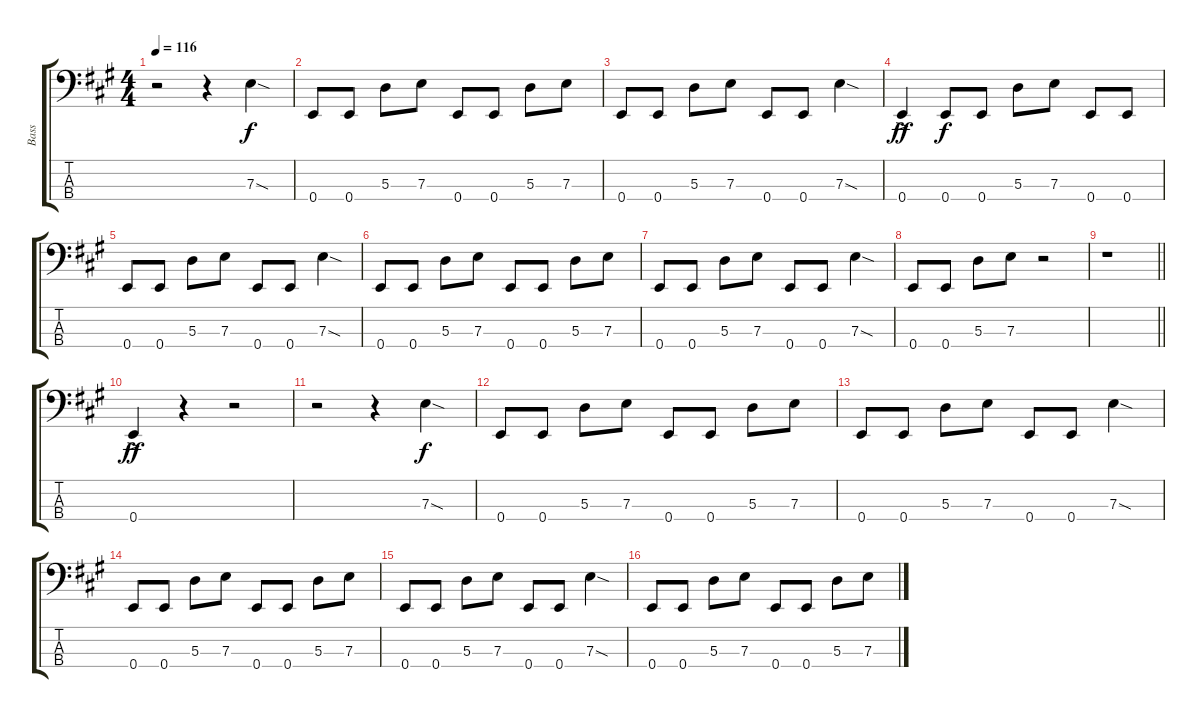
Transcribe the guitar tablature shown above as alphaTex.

\track ("Bass" "Bass") {instrument electricbassfinger}
\staff {score tabs}
\tuning (G2 D2 A1 E1) {hide}
\ts (4 4)
\tempo 116
\clef f4
\ks a
r.2{dy ff} r.4 7.3{sod}.4{dy f} |
0.4.8 0.4.8 5.3.8 7.3.8 0.4.8 0.4.8 5.3.8 7.3.8 |
0.4.8 0.4.8 5.3.8 7.3.8 0.4.8 0.4.8 7.3{sod}.4 |
0.4{ac}.4{dy ff} 0.4.8{dy f} 0.4.8 5.3.8 7.3.8 0.4.8 0.4.8 |
0.4.8 0.4.8 5.3.8 7.3.8 0.4.8 0.4.8 7.3{sod}.4 |
0.4.8 0.4.8 5.3.8 7.3.8 0.4.8 0.4.8 5.3.8 7.3.8 |
0.4.8 0.4.8 5.3.8 7.3.8 0.4.8 0.4.8 7.3{sod}.4 |
0.4.8 0.4.8 5.3.8 7.3.8 r.2 |
\barLineRight lightlight
r.1 |
0.4{ac}.4{dy ff} r.4 r.2 |
r.2 r.4 7.3{sod}.4{dy f} |
0.4.8 0.4.8 5.3.8 7.3.8 0.4.8 0.4.8 5.3.8 7.3.8 |
0.4.8 0.4.8 5.3.8 7.3.8 0.4.8 0.4.8 7.3{sod}.4 |
0.4.8 0.4.8 5.3.8 7.3.8 0.4.8 0.4.8 5.3.8 7.3.8 |
0.4.8 0.4.8 5.3.8 7.3.8 0.4.8 0.4.8 7.3{sod}.4 |
0.4.8 0.4.8 5.3.8 7.3.8 0.4.8 0.4.8 5.3.8 7.3.8
